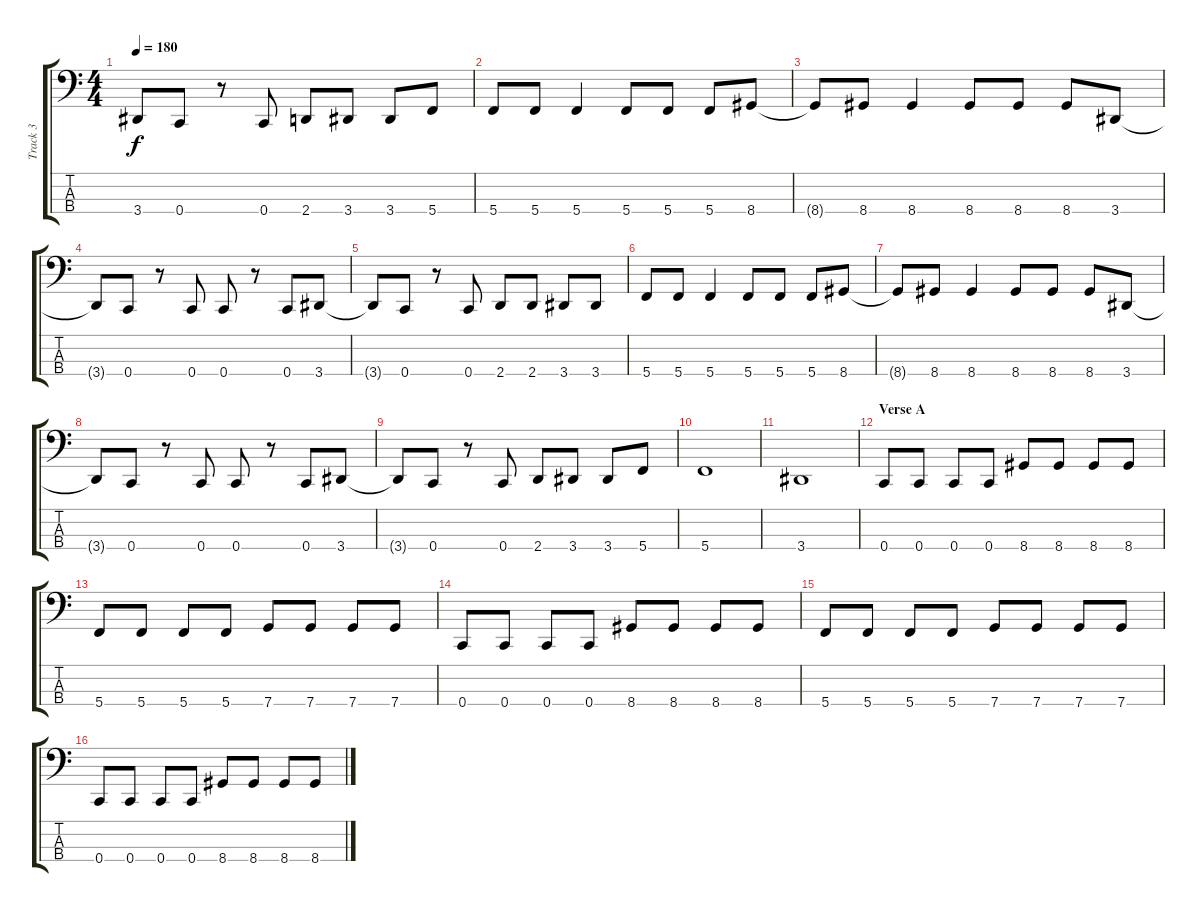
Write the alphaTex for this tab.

\track ("Track 3" "Track 3") {instrument electricbasspick}
\staff {score tabs}
\tuning (F2 C2 G1 C1) {hide}
\ts (4 4)
\tempo 180
\clef f4
\ks c
3.4{t}.8{dy f} 0.4.8 r.8 0.4.8 2.4.8 3.4.8 3.4.8 5.4.8 |
5.4.8 5.4.8 5.4.4 5.4.8 5.4.8 5.4.8 8.4.8 |
8.4{t}.8 8.4.8 8.4.4 8.4.8 8.4.8 8.4.8 3.4.8 |
3.4{t}.8 0.4.8 r.8 0.4.8 0.4.8 r.8 0.4.8 3.4.8 |
3.4{t}.8 0.4.8 r.8 0.4.8 2.4.8 2.4.8 3.4.8 3.4.8 |
5.4.8 5.4.8 5.4.4 5.4.8 5.4.8 5.4.8 8.4.8 |
8.4{t}.8 8.4.8 8.4.4 8.4.8 8.4.8 8.4.8 3.4.8 |
3.4{t}.8 0.4.8 r.8 0.4.8 0.4.8 r.8 0.4.8 3.4.8 |
3.4{t}.8 0.4.8 r.8 0.4.8 2.4.8 3.4.8 3.4.8 5.4.8 |
5.4.1 |
3.4.1 |
\section ("" "Verse A")
0.4.8 0.4.8 0.4.8 0.4.8 8.4.8 8.4.8 8.4.8 8.4.8 |
5.4.8 5.4.8 5.4.8 5.4.8 7.4.8 7.4.8 7.4.8 7.4.8 |
0.4.8 0.4.8 0.4.8 0.4.8 8.4.8 8.4.8 8.4.8 8.4.8 |
5.4.8 5.4.8 5.4.8 5.4.8 7.4.8 7.4.8 7.4.8 7.4.8 |
0.4.8 0.4.8 0.4.8 0.4.8 8.4.8 8.4.8 8.4.8 8.4.8
